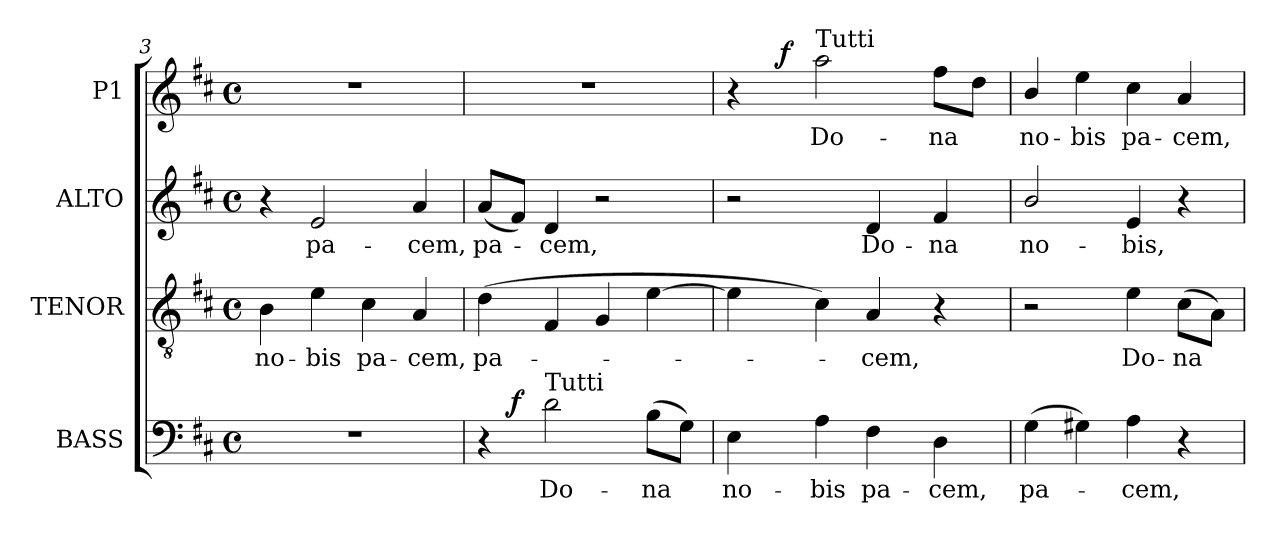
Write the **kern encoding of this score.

**kern	**text	**dynam	**kern	**text	**kern	**text	**kern	**text	**dynam
*part4	*part4	*part4	*part3	*part3	*part2	*part2	*part1	*part1	*part1
*staff4	*staff4	*staff4	*staff3	*staff3	*staff2	*staff2	*staff1	*staff1	*staff1
*I"BASS	*	*	*I"TENOR	*	*I"ALTO	*	*I"P1	*	*
*clefF4	*	*	*clefGv2	*	*clefG2	*	*clefG2	*	*
*	*	*	*ITrd7c12	*	*	*	*	*	*
*k[f#c#]	*	*	*k[f#c#]	*	*k[f#c#]	*	*k[f#c#]	*	*
*D:	*	*	*D:	*	*D:	*	*D:	*	*
*M4/4	*	*	*M4/4	*	*M4/4	*	*M4/4	*	*
*met(c)	*	*	*met(c)	*	*met(c)	*	*met(c)	*	*
=3	=3	=3	=3	=3	=3	=3	=3	=3	=3
!	!	!	!	!LO:LY:b:color=#000000	!	!	!	!	!
1r	.	.	4BBi\	no-	4r	.	1r	.	.
!	!	!	!	!LO:LY:b:color=#000000	!	!	!	!	!
!	!	!	!	!	!	!LO:LY:b:color=#000000	!	!	!
.	.	.	4Ei\	-bis	2ei/	pa-	.	.	.
!	!	!	!	!LO:LY:b:color=#000000	!	!	!	!	!
.	.	.	4C#i\	pa-	.	.	.	.	.
!	!	!	!	!LO:LY:b:color=#000000	!	!	!	!	!
!	!	!	!	!	!	!LO:LY:b:color=#000000	!	!	!
.	.	.	4AAi/	-cem,	4ai/	-cem,	.	.	.
=4	=4	=4	=4	=4	=4	=4	=4	=4	=4
!	!	!	!	!LO:LY:b:color=#000000	!	!	!	!	!
!	!	!	!	!	!	!LO:LY:b:color=#000000	!	!	!
*^	*	*	*	*	*	*	*	*	*
4r	8ryy	.	.	(4Di\	pa-	(8ai/L	pa-	1r	.	.
.	2..ryy	.	f	.	.	8f#i/J)	.	.	.	.
!	!	!LO:LY:b:color=#000000	!	!	!	!	!	!	!	!
!LO:TX:a:t=Tutti	!	!	!	!	!	!	!	!	!	!
!	!	!	!	!	!	!	!LO:LY:b:color=#000000	!	!	!
2di\	.	Do-	.	4FF#i/	.	4di/	-cem,	.	.	.
.	.	.	.	4GGi/	.	2r	.	.	.	.
!	!	!LO:LY:b:color=#000000	!	!	!	!	!	!	!	!
(8Bi\L	.	-na	.	[4Ei\	.	.	.	.	.	.
8Gi\J)	.	.	.	.	.	.	.	.	.	.
*v	*v	*	*	*	*	*	*	*	*	*
=5	=5	=5	=5	=5	=5	=5	=5	=5	=5
*^	*	*	*	*	*	*	*	*	*
!	!	!LO:LY:b:color=#000000	!	!	!	!	!	!	!	!
*v	*v	*	*	*	*	*	*	*^	*	*
4Ei\	no-	.	4Ei\]	.	2r	.	4r	16ryy	.	.
.	.	.	.	.	.	.	.	32ryy	.	.
.	.	.	.	.	.	.	.	64ryy	.	.
.	.	.	.	.	.	.	.	128ryy	.	.
.	.	.	.	.	.	.	.	1024ryy	.	.
.	.	.	.	.	.	.	.	2ryy	.	f
!	!LO:LY:b:color=#000000	!	!	!	!	!	!	!	!	!
!	!	!	!	!	!	!	!LO:TX:a:t=Tutti	!	!	!
!	!	!	!	!	!	!	!	!	!LO:LY:b:color=#000000	!
4Ai\	-bis	.	4C#i\)	.	.	.	2aai\	.	Do-	.
!	!LO:LY:b:color=#000000	!	!	!	!	!	!	!	!	!
!	!	!	!	!LO:LY:b:color=#000000	!	!	!	!	!	!
!	!	!	!	!	!	!LO:LY:b:color=#000000	!	!	!	!
4F#i\	pa-	.	4AAi/	-cem,	4di/	Do-	.	.	.	.
.	.	.	.	.	.	.	.	4ryy	.	.
!	!LO:LY:b:color=#000000	!	!	!	!	!	!	!	!	!
!	!	!	!	!	!	!LO:LY:b:color=#000000	!	!	!	!
!	!	!	!	!	!	!	!	!	!LO:LY:b:color=#000000	!
4Di\	-cem,	.	4r	.	4f#i/	-na	8ff#i\L	.	-na	.
.	.	.	.	.	.	.	.	8ryy	.	.
.	.	.	.	.	.	.	8ddi\J	.	.	.
.	.	.	.	.	.	.	.	256..ryy	.	.
*	*	*	*	*	*	*	*v	*v	*	*
!!LO:LB:g=z
=6	=6	=6	=6	=6	=6	=6	=6	=6	=6
*	*	*	*	*	*	*	*^	*	*
!	!LO:LY:b:color=#000000	!	!	!	!	!	!	!	!	!
*	*	*	*	*	*	*	*v	*v	*	*
*	*	*	*	*	*	*	*^	*	*
!	!	!	!	!	!	!LO:LY:b:color=#000000	!	!	!	!
*	*	*	*	*	*	*	*v	*v	*	*
*	*	*	*	*	*	*	*^	*	*
!	!	!	!	!	!	!	!	!	!LO:LY:b:color=#000000	!
*	*	*	*	*	*	*	*v	*v	*	*
(4Gi\	pa-	.	2r	.	2bi/	no-	4bi/	no-	.
!	!	!	!	!	!	!	!	!LO:LY:b:color=#000000	!
4G#Xi\)	.	.	.	.	.	.	4eei\	-bis	.
!	!LO:LY:b:color=#000000	!	!	!	!	!	!	!	!
!	!	!	!	!LO:LY:b:color=#000000	!	!	!	!	!
!	!	!	!	!	!	!LO:LY:b:color=#000000	!	!	!
!	!	!	!	!	!	!	!	!LO:LY:b:color=#000000	!
4Ai\	-cem,	.	4Ei\	Do-	4ei/	-bis,	4cc#i\	pa-	.
!	!	!	!	!LO:LY:b:color=#000000	!	!	!	!	!
!	!	!	!	!	!	!	!	!LO:LY:b:color=#000000	!
4r	.	.	(8C#i\L	-na	4r	.	4ai/	-cem,	.
.	.	.	8AAi\J)	.	.	.	.	.	.
=	=	=	=	=	=	=	=	=	=
*-	*-	*-	*-	*-	*-	*-	*-	*-	*-
